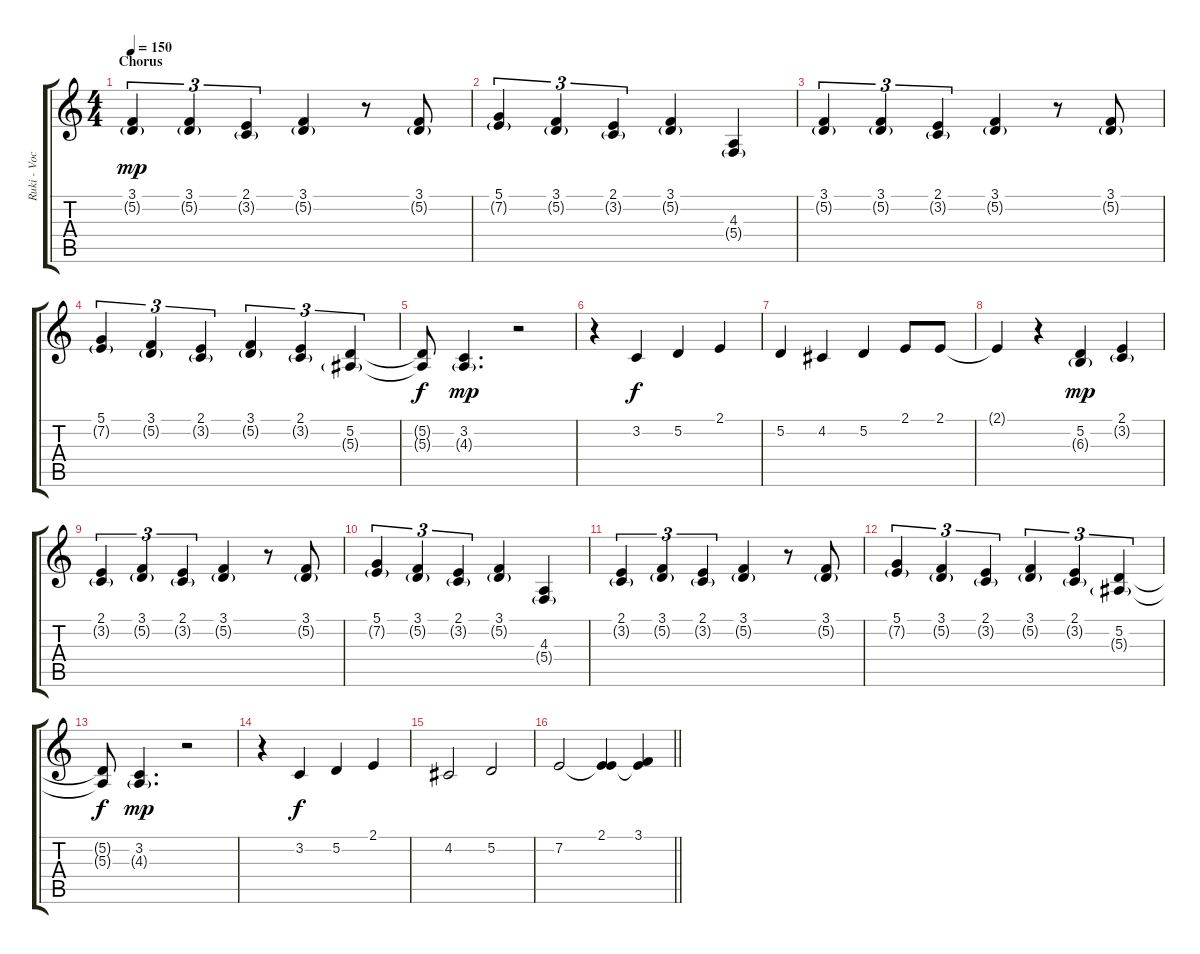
\track ("Ruki - Vocals" "Ruki - Voc") {instrument lead6voice}
\staff {score tabs}
\tuning (D4 A3 F3 C3 G2 D2) {hide}
\ts (4 4)
\section ("" "Chorus")
\tempo 150
\clef g2
\ks c
(3.1 5.2{g}).4{tu (3 2) dy mp} (3.1 5.2{g}).4{tu (3 2)} (2.1 3.2{g}).4{tu (3 2)} (3.1 5.2{g}).4 r.8 (3.1 5.2{g}).8 |
(5.1 7.2{g}).4{tu (3 2)} (3.1 5.2{g}).4{tu (3 2)} (2.1 3.2{g}).4{tu (3 2)} (3.1 5.2{g}).4 (4.3 5.4{g}).4 |
(3.1 5.2{g}).4{tu (3 2)} (3.1 5.2{g}).4{tu (3 2)} (2.1 3.2{g}).4{tu (3 2)} (3.1 5.2{g}).4 r.8 (3.1 5.2{g}).8 |
(5.1 7.2{g}).4{tu (3 2)} (3.1 5.2{g}).4{tu (3 2)} (2.1 3.2{g}).4{tu (3 2)} (3.1 5.2{g}).4{tu (3 2)} (2.1 3.2{g}).4{tu (3 2)} (5.2 5.3{g}).4{tu (3 2)} |
(5.2{t} 5.3{t}).8{dy f} (3.2 4.3{g}).4{d dy mp} r.2 |
r.4 3.2.4{dy f} 5.2.4 2.1.4 |
5.2.4 4.2.4 5.2.4 2.1.8 2.1.8 |
2.1{t}.4 r.4 (5.2 6.3{g}).4{dy mp} (2.1 3.2{g}).4 |
(2.1 3.2{g}).4{tu (3 2)} (3.1 5.2{g}).4{tu (3 2)} (2.1 3.2{g}).4{tu (3 2)} (3.1 5.2{g}).4 r.8 (3.1 5.2{g}).8 |
(5.1 7.2{g}).4{tu (3 2)} (3.1 5.2{g}).4{tu (3 2)} (2.1 3.2{g}).4{tu (3 2)} (3.1 5.2{g}).4 (4.3 5.4{g}).4 |
(2.1 3.2{g}).4{tu (3 2)} (3.1 5.2{g}).4{tu (3 2)} (2.1 3.2{g}).4{tu (3 2)} (3.1 5.2{g}).4 r.8 (3.1 5.2{g}).8 |
(5.1 7.2{g}).4{tu (3 2)} (3.1 5.2{g}).4{tu (3 2)} (2.1 3.2{g}).4{tu (3 2)} (3.1 5.2{g}).4{tu (3 2)} (2.1 3.2{g}).4{tu (3 2)} (5.2 5.3{g}).4{tu (3 2)} |
(5.2{t} 5.3{t}).8{dy f} (3.2 4.3{g}).4{d dy mp} r.2 |
r.4 3.2.4{dy f} 5.2.4 2.1.4 |
4.2.2 5.2.2 |
\barLineRight lightlight
7.2.2 (2.1 7.2{t}).4 (3.1 7.2{t}).4
